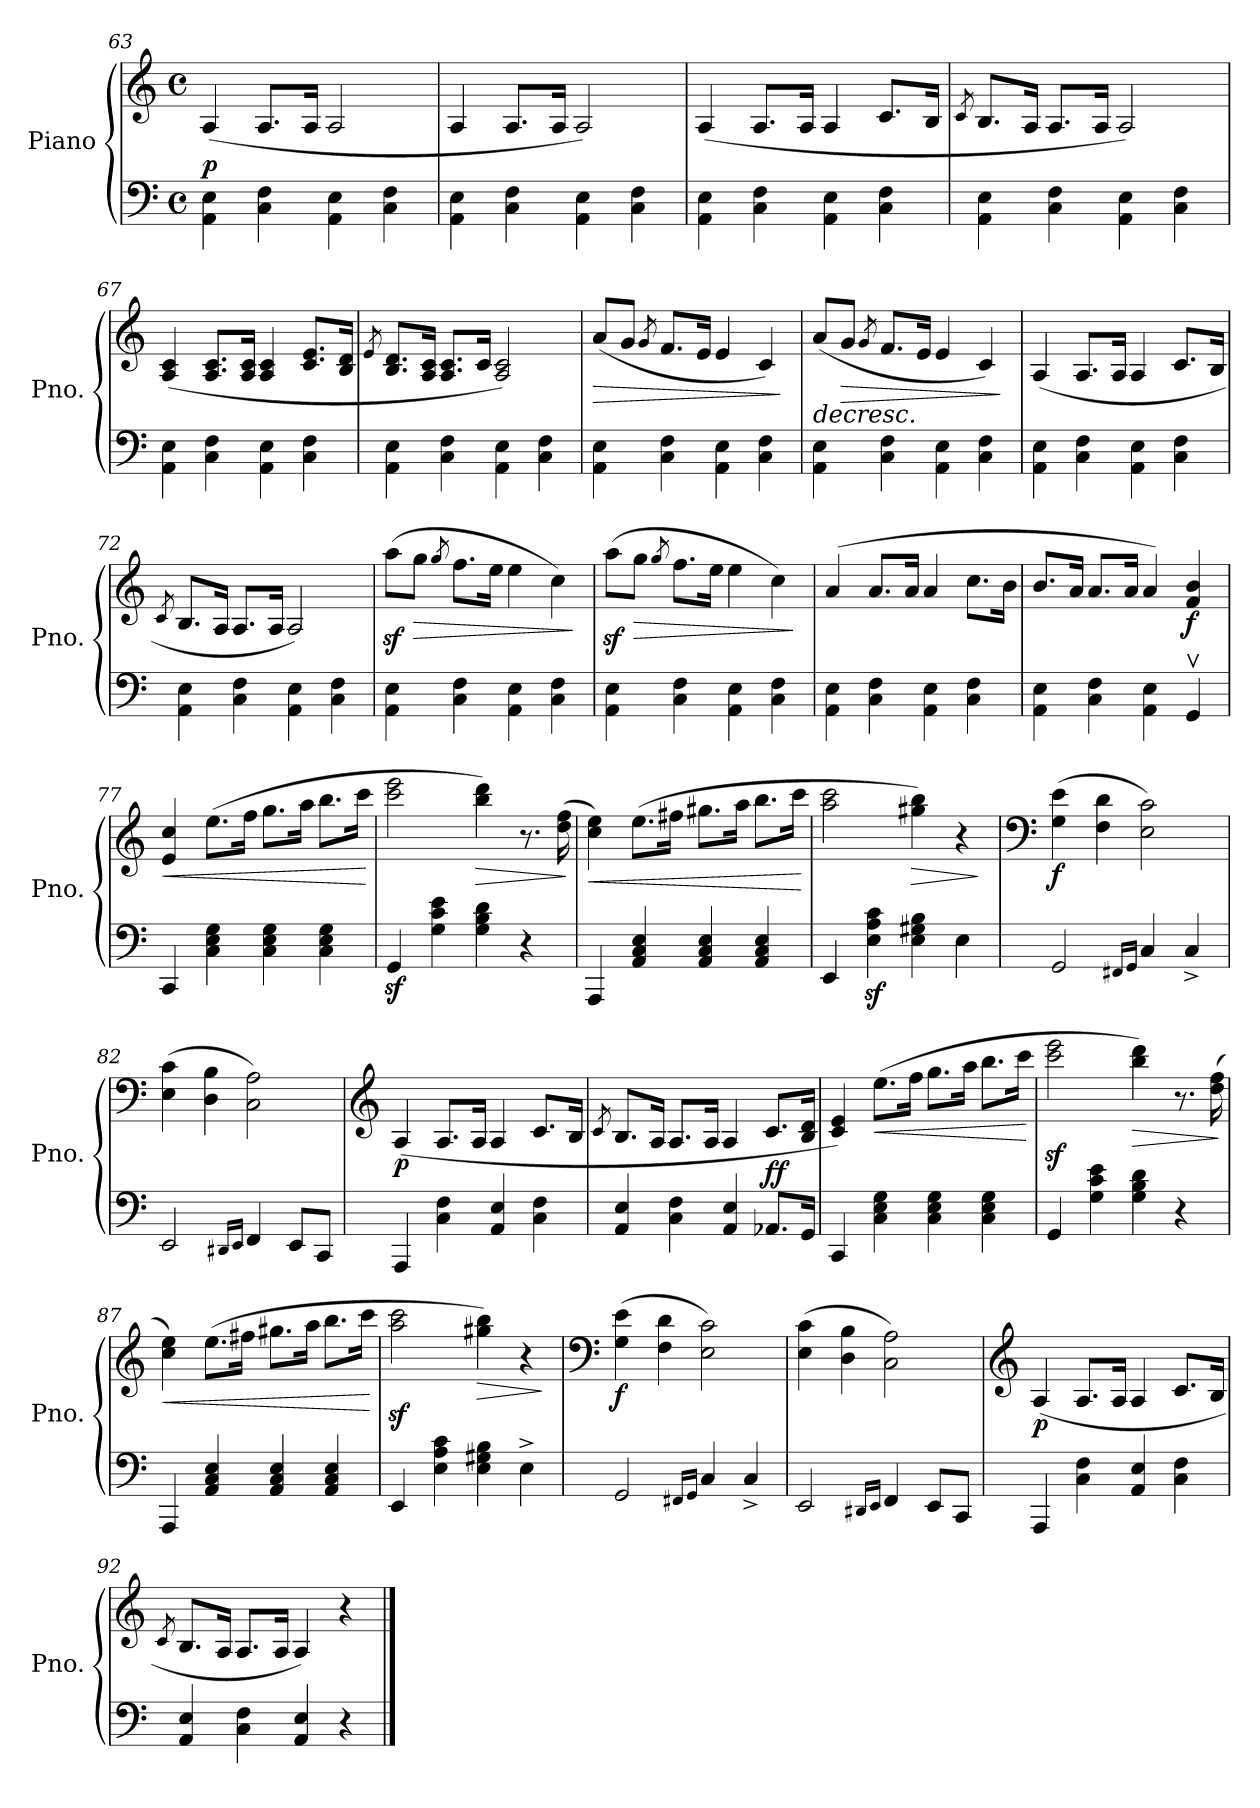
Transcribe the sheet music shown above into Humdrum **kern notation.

**kern	**kern	**dynam
*part1	*part1	*part1
*staff2	*staff1	*staff1/2
*I"Piano	*	*
*I'Pno.	*	*
*clefF4	*clefG2	*
*k[]	*k[]	*
*M4/4	*M4/4	*
*met(c)	*met(c)	*
=63	=63	=63
!	!	!LO:DY:a=2
4AA\<< 4E\<<	(>4A/	p
4C\<< 4F\<<	8.A/L	.
.	16A/Jk	.
4AA\ 4E\	2A/	.
4C\ 4F\	.	.
=64	=64	=64
4AA\ 4E\	4A/	.
4C\ 4F\	8.A/L	.
.	16A/Jk	.
4AA\ 4E\	2A/)	.
4C\ 4F\	.	.
=65	=65	=65
4AA\ 4E\	(>4A/	.
4C\ 4F\	8.A/L	.
.	16A/Jk	.
4AA\ 4E\	4A/	.
4C\ 4F\	8.c/L	.
.	16B/Jk	.
=66	=66	=66
.	8qc/	.
4AA\ 4E\	8.B/L	.
.	16A/Jk	.
4C\ 4F\	8.A/L	.
.	16A/Jk	.
4AA\ 4E\	2A/)	.
4C\ 4F\	.	.
!!LO:LB:g=z
=67	=67	=67
4AA\ 4E\	(>4A/ 4c/	.
4C\ 4F\	8.A/ 8.c/L	.
.	16A/ 16c/Jk	.
4AA\ 4E\	4A/ 4c/	.
4C\ 4F\	8.c/ 8.e/L	.
.	16B/ 16d/Jk	.
=68	=68	=68
.	8qe/	.
4AA\ 4E\	8.B/ 8.d/L	.
.	16A/ 16c/Jk	.
4C\ 4F\	8.A/ 8.c/L	.
.	16c/Jk	.
4AA\ 4E\	2A/ 2c/)	.
4C\ 4F\	.	.
=69	=69	=69
!	!	!LO:HP:b
4AA\ 4E\	(<8a/L	>
.	8g/J	.
.	8qg/	.
4C\ 4F\	8.f/L	.
.	16e/Jk	.
4AA\ 4E\	4e/	.
4C\ 4F\	4c/)	.
.	.	]
=70	=70	=70
!	!	!LO:HP:b
4AA\ 4E\	(<8a/L	>
!	!	!LO:HP:b
.	8g/J	>
.	8qg/	.
4C\ 4F\	8.f/L	.
.	16e/Jk	.
4AA\ 4E\	4e/	.
4C\ 4F\	4c/)	.
.	.	] ]
=71	=71	=71
4AA\ 4E\	(>4A/	.
4C\ 4F\	8.A/L	.
.	16A/Jk	.
4AA\ 4E\	4A/	.
4C\ 4F\	8.c/L	.
.	16B/Jk	.
!!LO:LB:g=z
=72	=72	=72
.	8qc/	.
4AA\ 4E\	8.B/L	.
.	16A/Jk	.
4C\ 4F\	8.A/L	.
.	16A/Jk	.
4AA\ 4E\	2A/)	.
4C\ 4F\	.	.
=73	=73	=73
4AA\ 4E\	(>8aaz<\L	.
!	!	!LO:HP:b
.	8gg\J	>
.	8qgg/	.
4C\ 4F\	8.ff\L	.
.	16ee\Jk	.
4AA\ 4E\	4ee\	.
4C\ 4F\	4cc\)	.
.	.	]
=74	=74	=74
4AA\ 4E\	(>8aaz<\L	.
!	!	!LO:HP:b
.	8gg\J	>
.	8qgg/	.
4C\ 4F\	8.ff\L	.
.	16ee\Jk	.
4AA\ 4E\	4ee\	.
4C\ 4F\	4cc\)	.
.	.	]
=75	=75	=75
4AA\ 4E\	(>4a/	.
4C\ 4F\	8.a/L	.
.	16a/Jk	.
4AA\ 4E\	4a/	.
4C\ 4F\	8.cc\L	.
.	16b\Jk	.
=76	=76	=76
4AA\ 4E\	8.b/L	.
.	16a/Jk	.
4C\ 4F\	8.a/L	.
.	16a/Jk	.
4AA\ 4E\	4a/)	.
!	!	!LO:DY:b
4GGv</	4f/ 4b/	f
!!LO:LB:g=z
=77	=77	=77
!	!	!LO:HP:b
4CC/	4e/ 4cc/	<
4C\ 4E\ 4G\	(>8.ee\L	.
.	16ff\Jk	.
4C\ 4E\ 4G\	8.gg\L	.
.	16aa\Jk	.
4C\ 4E\ 4G\	8.bb\L	.
.	16ccc\Jk	.
.	.	[
=78	=78	=78
4GGz>/	2ccc\ 2eee\	.
4G\ 4c\ 4e\	.	.
!	!	!LO:HP:b
4G\ 4B\ 4d\	4bb\ 4ddd\)	>
4r	8.r	.
.	(>16dd\ 16ff\	.
.	.	]
=79	=79	=79
!	!	!LO:HP:b
4AAA/	4cc\ 4ee\)	<
4AA/ 4C/ 4E/	(>8.ee\L	.
.	16ff#X\Jk	.
4AA/ 4C/ 4E/	8.gg#X\L	.
.	16aa\Jk	.
4AA/ 4C/ 4E/	8.bb\L	.
.	16ccc\Jk	.
.	.	[
=80	=80	=80
4EE/	2aa\ 2ccc\	.
4E\z> 4A\z> 4c\z>	.	.
!	!	!LO:HP:b
4E\ 4G#X\ 4B\	4gg#X\ 4bb\)	>
4E<\	4r	.
.	.	]
=81	=81	=81
*	*clefF4	*
!	!	!LO:DY:b
2GG</	(>4G\ 4e\	f
.	4F\ 4d\	.
16qFF#X/LL	.	.
16qGG/JJ	.	.
4C/	2E\ 2c\)	.
4C^/	.	.
=82	=82	=82
2EE</	(>4E\ 4c\	.
.	4D\ 4B\	.
16qDD#X/LL	.	.
16qEE/JJ	.	.
4FF</	2C\ 2A\)	.
8EE/L	.	.
8CC/J	.	.
!!LO:PB:g=z
=83	=83	=83
*	*clefG2	*
!	!	!LO:DY:b
4AAA/	(>4A/	p
4C\ 4F\	8.A/L	.
.	16A/Jk	.
4AA/ 4E/	4A/	.
4C\ 4F\	8.c/L	.
.	16B/Jk	.
=84	=84	=84
.	8qc/	.
4AA/ 4E/	8.B/L	.
.	16A/Jk	.
4C\ 4F\	8.A/L	.
.	16A/Jk	.
4AA/ 4E/	4A/	.
!	!	!LO:DY:b
8.AA-X</L	8.c/L	ff
16GG</Jk	16B/ 16d/Jk	.
=85	=85	=85
4CC/	4c/ 4e/)	.
!	!	!LO:HP:b
4C\ 4E\ 4G\	(>8.ee\L	<
.	16ff\Jk	.
4C\ 4E\ 4G\	8.gg\L	.
.	16aa\Jk	.
4C\ 4E\ 4G\	8.bb\L	.
.	16ccc\Jk	.
.	.	[
=86	=86	=86
4GG/	2ccc\z< 2eee\z<	.
4G\ 4c\ 4e\	.	.
!	!	!LO:HP:b
4G\ 4B\ 4d\	4bb\ 4ddd\)	>
4r	8.r	.
.	(>16dd\ 16ff\	.
.	.	]
=87	=87	=87
!	!	!LO:HP:b
4AAA/	4cc\ 4ee\)	<
4AA/ 4C/ 4E/	(>8.ee\L	.
.	16ff#X\Jk	.
4AA/ 4C/ 4E/	8.gg#X\L	.
.	16aa\Jk	.
4AA/ 4C/ 4E/	8.bb\L	.
.	16ccc\Jk	.
.	.	[
!!LO:LB:g=z
=88	=88	=88
4EE/	2aa\z< 2ccc\z<	.
4E\ 4A\ 4c\	.	.
!	!	!LO:HP:b
4E\ 4G#X\ 4B\	4gg#X\ 4bb\)	>
4E<^\	4r	.
.	.	]
=89	=89	=89
*	*clefF4	*
!	!	!LO:DY:b
2GG</	(>4G\ 4e\	f
.	4F\ 4d\	.
16qFF#X/LL	.	.
16qGG/JJ	.	.
4C/	2E\ 2c\)	.
4C^/	.	.
=90	=90	=90
2EE</	(>4E\ 4c\	.
.	4D\ 4B\	.
16qDD#X/LL	.	.
16qEE/JJ	.	.
4FF</	2C\ 2A\)	.
8EE/L	.	.
8CC/J	.	.
=91	=91	=91
*	*clefG2	*
!	!	!LO:DY:b
4AAA/	(>4A/	p
4C\ 4F\	8.A/L	.
.	16A/Jk	.
4AA/ 4E/	4A/	.
4C\ 4F\	8.c/L	.
.	16B/Jk	.
=92	=92	=92
.	8qc/	.
4AA/ 4E/	8.B/L	.
.	16A/Jk	.
4C\ 4F\	8.A/L	.
.	16A/Jk	.
4AA/ 4E/	4A/)	.
4r	4r	.
==	==	==
*-	*-	*-
